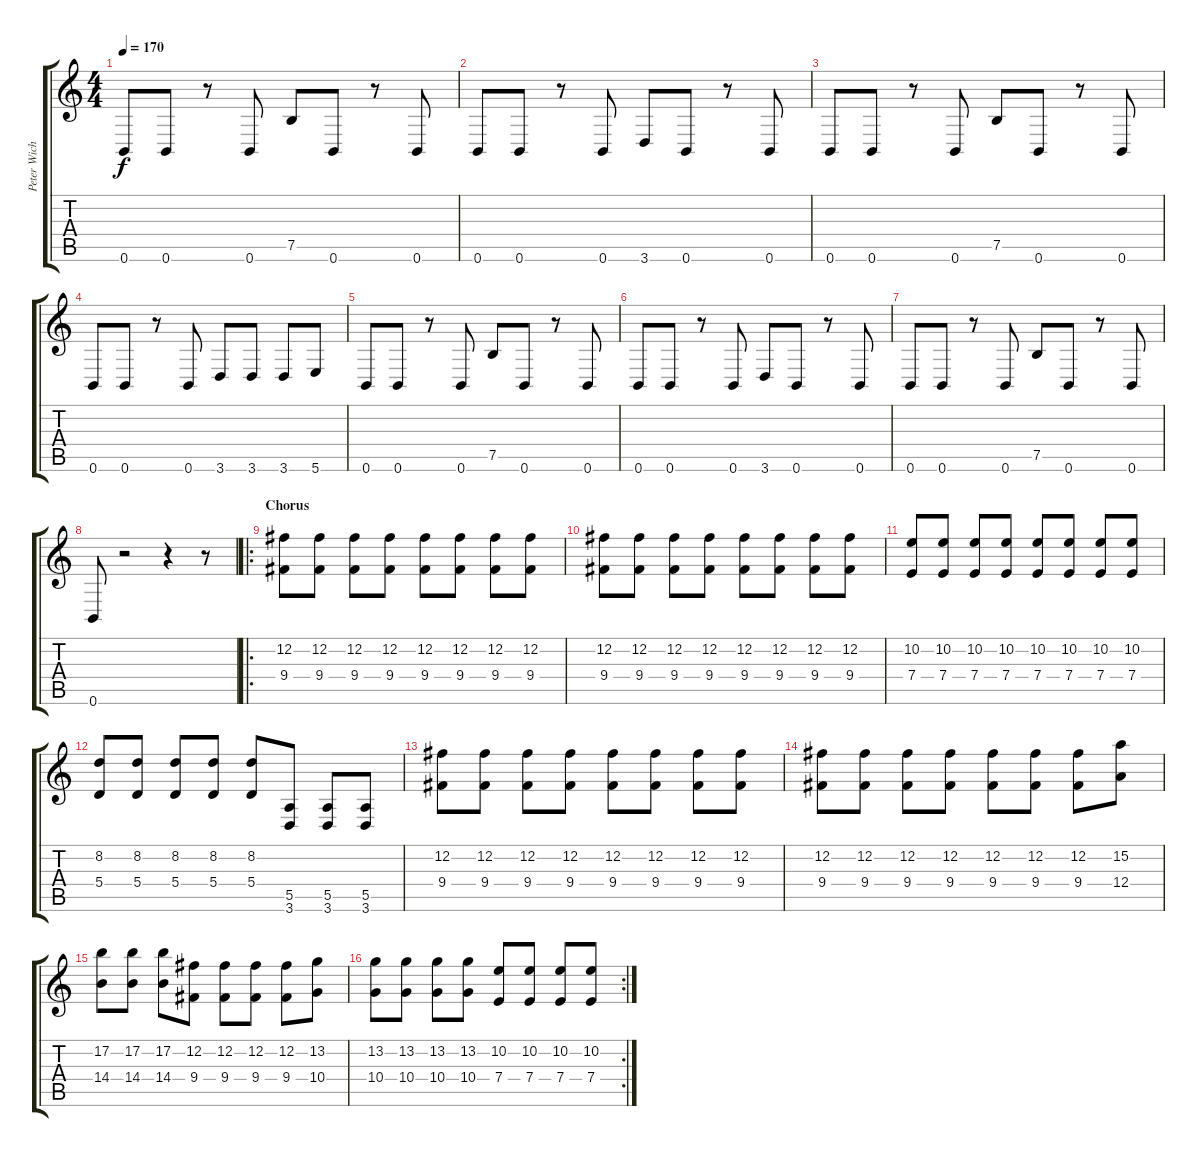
\track ("Peter Wichers" "Peter Wich") {instrument distortionguitar}
\staff {score tabs}
\tuning (B3 Gb3 D3 A2 E2 B1) {hide}
\ts (4 4)
\tempo 170
\clef g2
\ks c
0.6.8{dy f} 0.6.8 r.8 0.6.8 7.5.8 0.6.8 r.8 0.6.8 |
0.6.8 0.6.8 r.8 0.6.8 3.6.8 0.6.8 r.8 0.6.8 |
0.6.8 0.6.8 r.8 0.6.8 7.5.8 0.6.8 r.8 0.6.8 |
0.6.8 0.6.8 r.8 0.6.8 3.6.8 3.6.8 3.6.8 5.6.8 |
0.6.8 0.6.8 r.8 0.6.8 7.5.8 0.6.8 r.8 0.6.8 |
0.6.8 0.6.8 r.8 0.6.8 3.6.8 0.6.8 r.8 0.6.8 |
0.6.8 0.6.8 r.8 0.6.8 7.5.8 0.6.8 r.8 0.6.8 |
0.6.8 r.2 r.4 r.8 |
\ro
\section ("" "Chorus")
(12.2 9.4).8 (12.2 9.4).8 (12.2 9.4).8 (12.2 9.4).8 (12.2 9.4).8 (12.2 9.4).8 (12.2 9.4).8 (12.2 9.4).8 |
(12.2 9.4).8 (12.2 9.4).8 (12.2 9.4).8 (12.2 9.4).8 (12.2 9.4).8 (12.2 9.4).8 (12.2 9.4).8 (12.2 9.4).8 |
(10.2 7.4).8 (10.2 7.4).8 (10.2 7.4).8 (10.2 7.4).8 (10.2 7.4).8 (10.2 7.4).8 (10.2 7.4).8 (10.2 7.4).8 |
(8.2 5.4).8 (8.2 5.4).8 (8.2 5.4).8 (8.2 5.4).8 (8.2 5.4).8 (5.5 3.6).8 (5.5 3.6).8 (5.5 3.6).8 |
(12.2 9.4).8 (12.2 9.4).8 (12.2 9.4).8 (12.2 9.4).8 (12.2 9.4).8 (12.2 9.4).8 (12.2 9.4).8 (12.2 9.4).8 |
(12.2 9.4).8 (12.2 9.4).8 (12.2 9.4).8 (12.2 9.4).8 (12.2 9.4).8 (12.2 9.4).8 (12.2 9.4).8 (15.2 12.4).8 |
(17.2 14.4).8 (17.2 14.4).8 (17.2 14.4).8 (12.2 9.4).8 (12.2 9.4).8 (12.2 9.4).8 (12.2 9.4).8 (13.2 10.4).8 |
\rc 2
(13.2 10.4).8 (13.2 10.4).8 (13.2 10.4).8 (13.2 10.4).8 (10.2 7.4).8 (10.2 7.4).8 (10.2 7.4).8 (10.2 7.4).8
